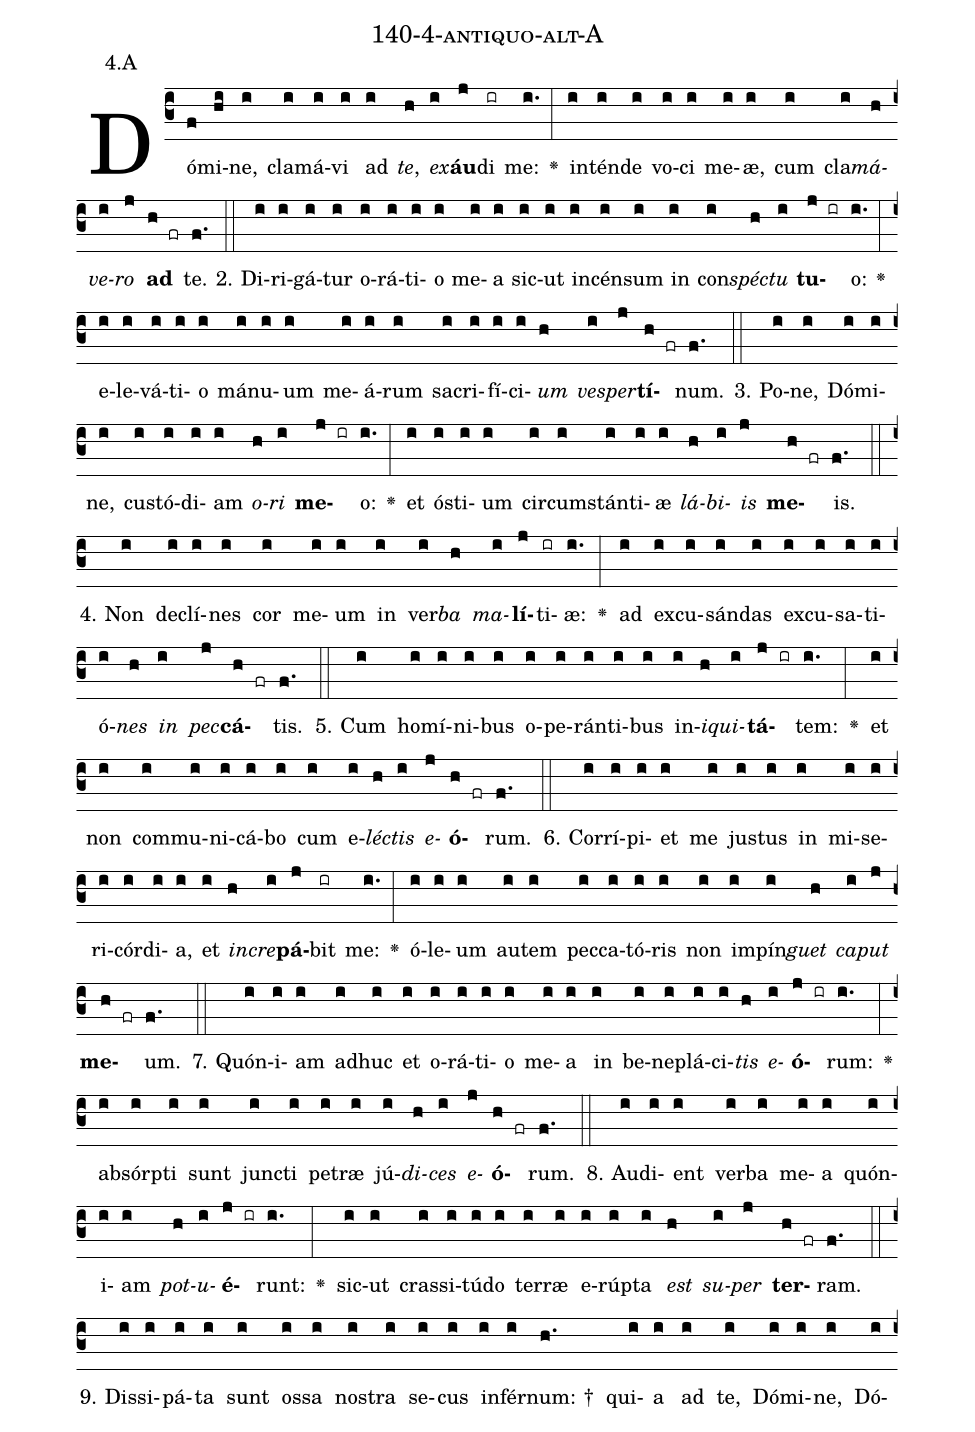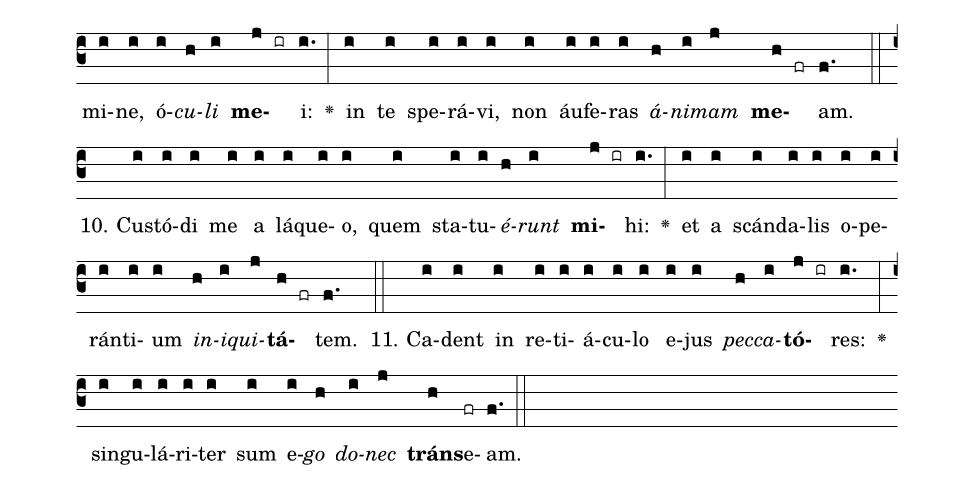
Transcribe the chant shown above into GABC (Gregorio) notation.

name: 140-4-antiquo-alt-A;
annotation: 4.A;
%%
(c3)Dó(f)mi(hi)ne,(i) cla(i)má(i)vi(i) ad(i) <i>te</i>,(h) <i>ex</i>(i)<b>áu</b>(j)di(ir) me:(i.) <v>\greheightstar</v>(:) in(i)tén(i)de(i) vo(i)ci(i) me(i)æ,(i) cum(i) cla(i)<i>má</i>(h)<i>ve</i>(i)<i>ro</i>(j) <b>ad</b>(h fr) te.(f.) (::)
2. Di(i)ri(i)gá(i)tur(i) o(i)rá(i)ti(i)o(i) me(i)a(i) sic(i)ut(i) in(i)cén(i)sum(i) in(i) con(i)<i>spéc</i>(h)<i>tu</i>(i) <b>tu</b>(j ir)o:(i.) <v>\greheightstar</v>(:) e(i)le(i)vá(i)ti(i)o(i) má(i)nu(i)um(i) me(i)á(i)rum(i) sa(i)cri(i)fí(i)ci(i)<i>um</i>(h) <i>ves</i>(i)<i>per</i>(j)<b>tí</b>(h fr)num.(f.) (::)
3. Po(i)ne,(i) Dó(i)mi(i)ne,(i) cus(i)tó(i)di(i)am(i) <i>o</i>(h)<i>ri</i>(i) <b>me</b>(j ir)o:(i.) <v>\greheightstar</v>(:) et(i) ós(i)ti(i)um(i) cir(i)cum(i)stán(i)ti(i)æ(i) <i>lá</i>(h)<i>bi</i>(i)<i>is</i>(j) <b>me</b>(h fr)is.(f.) (::)
4. Non(i) de(i)clí(i)nes(i) cor(i) me(i)um(i) in(i) ver(i)<i>ba</i>(h) <i>ma</i>(i)<b>lí</b>(j)ti(ir)æ:(i.) <v>\greheightstar</v>(:) ad(i) ex(i)cu(i)sán(i)das(i) ex(i)cu(i)sa(i)ti(i)ó(i)<i>nes</i>(h) <i>in</i>(i) <i>pec</i>(j)<b>cá</b>(h fr)tis.(f.) (::)
5. Cum(i) ho(i)mí(i)ni(i)bus(i) o(i)pe(i)rán(i)ti(i)bus(i) in(i)<i>i</i>(h)<i>qui</i>(i)<b>tá</b>(j ir)tem:(i.) <v>\greheightstar</v>(:) et(i) non(i) com(i)mu(i)ni(i)cá(i)bo(i) cum(i) e(i)<i>léc</i>(h)<i>tis</i>(i) <i>e</i>(j)<b>ó</b>(h fr)rum.(f.) (::)
6. Cor(i)rí(i)pi(i)et(i) me(i) jus(i)tus(i) in(i) mi(i)se(i)ri(i)cór(i)di(i)a,(i) et(i) <i>in</i>(h)<i>cre</i>(i)<b>pá</b>(j)bit(ir) me:(i.) <v>\greheightstar</v>(:) ó(i)le(i)um(i) au(i)tem(i) pec(i)ca(i)tó(i)ris(i) non(i) im(i)pín(i)<i>guet</i>(h) <i>ca</i>(i)<i>put</i>(j) <b>me</b>(h fr)um.(f.) (::)
7. Quón(i)i(i)am(i) ad(i)huc(i) et(i) o(i)rá(i)ti(i)o(i) me(i)a(i) in(i) be(i)ne(i)plá(i)ci(i)<i>tis</i>(h) <i>e</i>(i)<b>ó</b>(j ir)rum:(i.) <v>\greheightstar</v>(:) ab(i)sórp(i)ti(i) sunt(i) junc(i)ti(i) pe(i)træ(i) jú(i)<i>di</i>(h)<i>ces</i>(i) <i>e</i>(j)<b>ó</b>(h fr)rum.(f.) (::)
8. Au(i)di(i)ent(i) ver(i)ba(i) me(i)a(i) quón(i)i(i)am(i) <i>pot</i>(h)<i>u</i>(i)<b>é</b>(j ir)runt:(i.) <v>\greheightstar</v>(:) sic(i)ut(i) cras(i)si(i)tú(i)do(i) ter(i)ræ(i) e(i)rúp(i)ta(i) <i>est</i>(h) <i>su</i>(i)<i>per</i>(j) <b>ter</b>(h fr)ram.(f.) (::)
9. Dis(i)si(i)pá(i)ta(i) sunt(i) os(i)sa(i) nos(i)tra(i) se(i)cus(i) in(i)fér(i)num: †(h.) qui(i)a(i) ad(i) te,(i) Dó(i)mi(i)ne,(i) Dó(i)mi(i)ne,(i) ó(i)<i>cu</i>(h)<i>li</i>(i) <b>me</b>(j ir)i:(i.) <v>\greheightstar</v>(:) in(i) te(i) spe(i)rá(i)vi,(i) non(i) áu(i)fe(i)ras(i) <i>á</i>(h)<i>ni</i>(i)<i>mam</i>(j) <b>me</b>(h fr)am.(f.) (::)
10. Cus(i)tó(i)di(i) me(i) a(i) lá(i)que(i)o,(i) quem(i) sta(i)tu(i)<i>é</i>(h)<i>runt</i>(i) <b>mi</b>(j ir)hi:(i.) <v>\greheightstar</v>(:) et(i) a(i) scán(i)da(i)lis(i) o(i)pe(i)rán(i)ti(i)um(i) <i>in</i>(h)<i>i</i>(i)<i>qui</i>(j)<b>tá</b>(h fr)tem.(f.) (::)
11. Ca(i)dent(i) in(i) re(i)ti(i)á(i)cu(i)lo(i) e(i)jus(i) <i>pec</i>(h)<i>ca</i>(i)<b>tó</b>(j ir)res:(i.) <v>\greheightstar</v>(:) sin(i)gu(i)lá(i)ri(i)ter(i) sum(i) e(i)<i>go</i>(h) <i>do</i>(i)<i>nec</i>(j) <b>tráns</b>(h)e(fr)am.(f.) (::)
